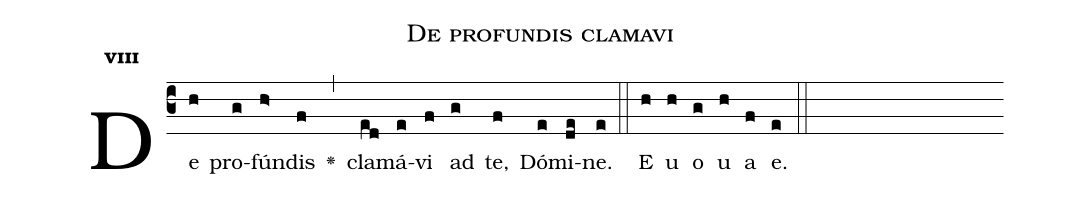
name:De profundis clamavi;
office-part:Antiphona;
mode:8;
%%
initial-style: 1;
name: De profundis clamavi;
book: Antiphonae & Responsoria/Tomus III, p. 116;
occasion: In Feriis IV;
office-part: Completorium Ant 2;
user-notes: ;
commentary: ;
annotation: 8g;
centering-scheme: english;
fontsize: 12;
font: OFLSortsMillGoudy;
height: 11;
width: 4.5;
%%
(c3)De(h) pro(g)fún(h>)dis(f) <v>\greheightstar</v>(,) cla(ed)má(e)vi(f) ad(g) te,(f) Dó(e)mi(de)ne.(e) (::)
E(h) u(h) o(g) u(h) a(f) e.(e) (::)
